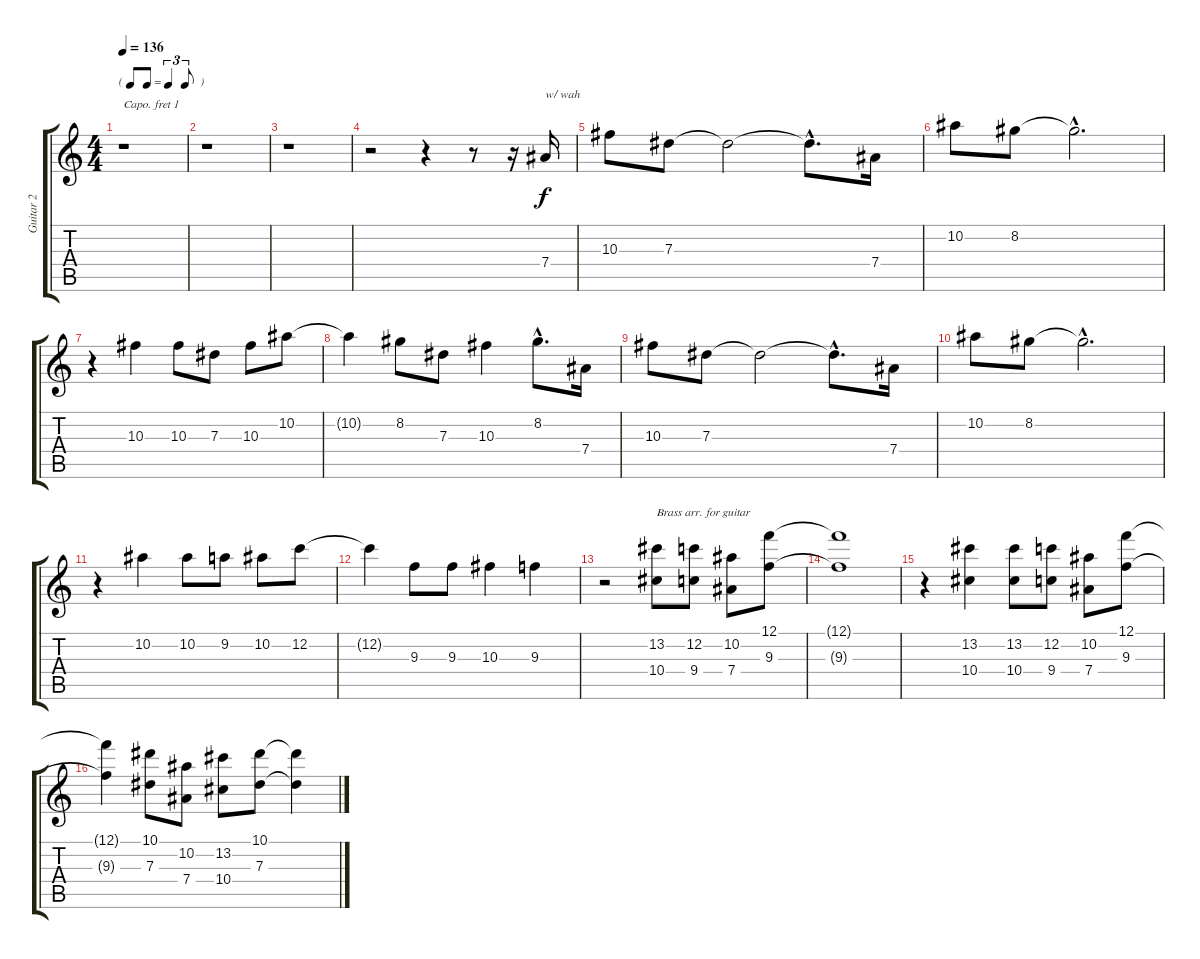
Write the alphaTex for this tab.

\track ("Guitar 2" "Guitar 2") {instrument overdrivenguitar}
\staff {score tabs}
\capo 1
\tuning (E4 B3 G3 D3 A2 E2) {hide}
\ts (4 4)
\tf triplet8th
\tempo 136
\clef g2
\ks c
r.1{dy f instrument overdrivenguitar} |
r.1 |
r.1 |
r.2 r.4 r.8 r.16 7.4.16{txt "w/ wah"} |
10.3.8 7.3.8 7.3{t}.2 7.3{hac t}.8{d} 7.4.16 |
10.2.8 8.2.8 8.2{hac t}.2{d} |
r.4 10.3.4 10.3.8 7.3.8 10.3.8 10.2.8 |
10.2{t}.4 8.2.8 7.3.8 10.3.4 8.2{hac}.8{d} 7.4.16 |
10.3.8 7.3.8 7.3{t}.2 7.3{hac t}.8{d} 7.4.16 |
10.2.8 8.2.8 8.2{hac t}.2{d} |
r.4 10.2.4 10.2.8 9.2.8 10.2.8 12.2.8 |
12.2{t}.4 9.3.8 9.3.8 10.3.4 9.3.4 |
r.2 (13.2 10.4).8{txt "Brass arr. for guitar"} (12.2 9.4).8 (10.2 7.4).8 (12.1 9.3).8 |
(12.1{t} 9.3{t}).1 |
r.4 (13.2 10.4).4 (13.2 10.4).8 (12.2 9.4).8 (10.2 7.4).8 (12.1 9.3).8 |
(12.1{t} 9.3{t}).4 (10.1 7.3).8 (10.2 7.4).8 (13.2 10.4).8 (10.1 7.3).8 (10.1{t} 7.3{t}).4
